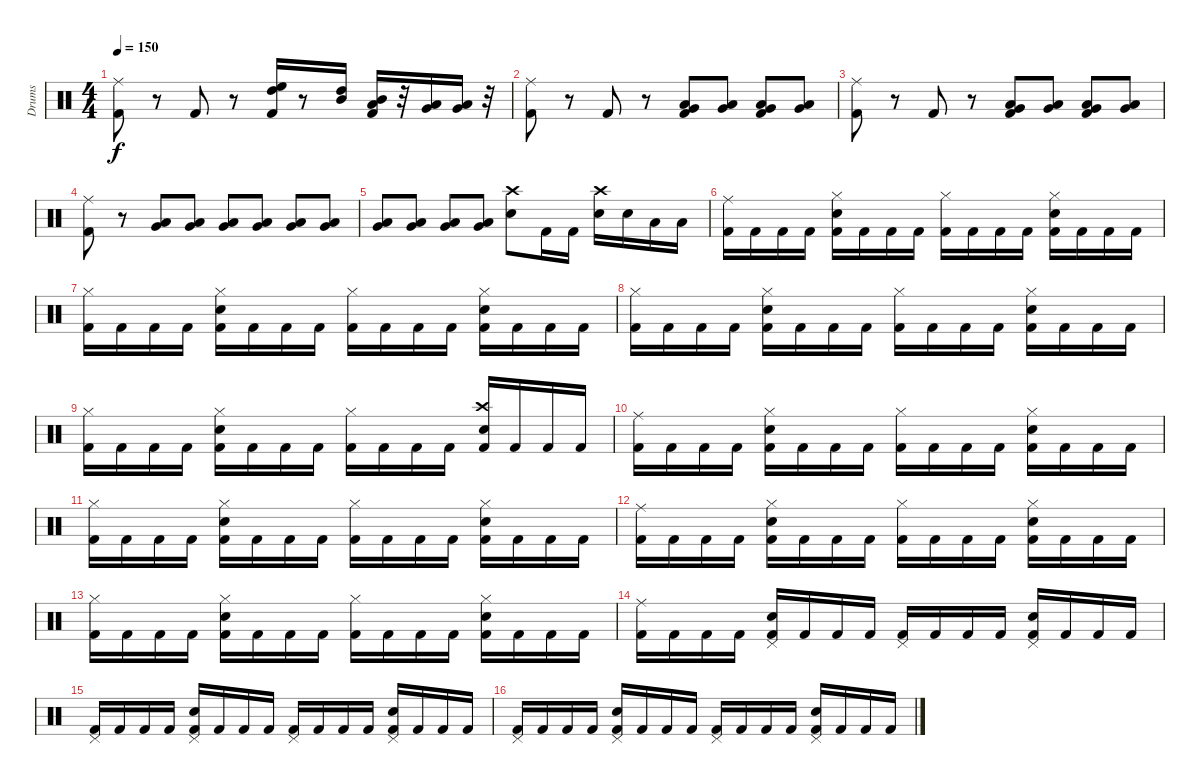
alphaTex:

\track ("Drums" "Drums") {instrument percussion}
\staff {score}
\articulation defaults
\ts (4 4)
\tempo 150
\clef neutral
\ks c
("Ride (middle)" "Kick (hit) 2").8{dy f} r.8 "Kick (hit) 2".8 r.8 ("High Floor Tom (hit)" "High Tom (hit)" "Kick (hit) 2").16 r.8 ("High Tom (hit)" "Mid Tom (hit)").16 ("Low Tom (hit)" "Mid Tom (hit)" "Kick (hit) 2").16 r.32 ("Low Tom (hit)" "Very Low Tom (hit)").16 ("Low Floor Tom (hit)" "Very Low Tom (hit)").16 r.32 |
("Ride (middle)" "Kick (hit) 2").8 r.8 "Kick (hit) 2".8 r.8 ("Very Low Tom (hit)" "Low Floor Tom (hit)" "Kick (hit) 2").8 ("Very Low Tom (hit)" "Low Floor Tom (hit)").8 ("Very Low Tom (hit)" "Low Floor Tom (hit)" "Kick (hit) 2").8 ("Very Low Tom (hit)" "Low Floor Tom (hit)").8 |
("Ride (middle)" "Kick (hit) 2").8 r.8 "Kick (hit) 2".8 r.8 ("Very Low Tom (hit)" "Low Floor Tom (hit)" "Kick (hit) 2").8 ("Very Low Tom (hit)" "Low Floor Tom (hit)").8 ("Very Low Tom (hit)" "Low Floor Tom (hit)" "Kick (hit) 2").8 ("Very Low Tom (hit)" "Low Floor Tom (hit)").8 |
("Ride (middle)" "Kick (hit) 2").8 r.8 ("Very Low Tom (hit)" "Low Floor Tom (hit)").8 ("Very Low Tom (hit)" "Low Floor Tom (hit)").8 ("Very Low Tom (hit)" "Low Floor Tom (hit)").8 ("Very Low Tom (hit)" "Low Floor Tom (hit)").8 ("Very Low Tom (hit)" "Low Floor Tom (hit)").8 ("Very Low Tom (hit)" "Low Floor Tom (hit)").8 |
("Very Low Tom (hit)" "Low Floor Tom (hit)").8 ("Very Low Tom (hit)" "Low Floor Tom (hit)").8 ("Very Low Tom (hit)" "Low Floor Tom (hit)").8 ("Very Low Tom (hit)" "Low Floor Tom (hit)").8 ("Crash high (hit)" "Electric Snare (hit)").8 "Kick (hit) 2".16 "Kick (hit) 2".16 ("Crash high (hit)" "Electric Snare (hit)").16 "Electric Snare (hit)".16 "Low Tom (hit)".16 "Low Floor Tom (hit)".16 |
("Ride (middle)" "Kick (hit) 2").16 "Kick (hit) 2".16 "Kick (hit) 2".16 "Kick (hit) 2".16 ("Hi-Hat (closed)" "Electric Snare (hit)" "Kick (hit) 2").16 "Kick (hit) 2".16 "Kick (hit) 2".16 "Kick (hit) 2".16 ("Hi-Hat (closed)" "Kick (hit) 2").16 "Kick (hit) 2".16 "Kick (hit) 2".16 "Kick (hit) 2".16 ("Hi-Hat (closed)" "Electric Snare (hit)" "Kick (hit) 2").16 "Kick (hit) 2".16 "Kick (hit) 2".16 "Kick (hit) 2".16 |
("Hi-Hat (closed)" "Kick (hit) 2").16 "Kick (hit) 2".16 "Kick (hit) 2".16 "Kick (hit) 2".16 ("Hi-Hat (closed)" "Electric Snare (hit)" "Kick (hit) 2").16 "Kick (hit) 2".16 "Kick (hit) 2".16 "Kick (hit) 2".16 ("Hi-Hat (closed)" "Kick (hit) 2").16 "Kick (hit) 2".16 "Kick (hit) 2".16 "Kick (hit) 2".16 ("Hi-Hat (closed)" "Electric Snare (hit)" "Kick (hit) 2").16 "Kick (hit) 2".16 "Kick (hit) 2".16 "Kick (hit) 2".16 |
("Hi-Hat (closed)" "Kick (hit) 2").16 "Kick (hit) 2".16 "Kick (hit) 2".16 "Kick (hit) 2".16 ("Hi-Hat (closed)" "Electric Snare (hit)" "Kick (hit) 2").16 "Kick (hit) 2".16 "Kick (hit) 2".16 "Kick (hit) 2".16 ("Hi-Hat (closed)" "Kick (hit) 2").16 "Kick (hit) 2".16 "Kick (hit) 2".16 "Kick (hit) 2".16 ("Hi-Hat (closed)" "Electric Snare (hit)" "Kick (hit) 2").16 "Kick (hit) 2".16 "Kick (hit) 2".16 "Kick (hit) 2".16 |
("Hi-Hat (closed)" "Kick (hit) 2").16 "Kick (hit) 2".16 "Kick (hit) 2".16 "Kick (hit) 2".16 ("Hi-Hat (closed)" "Electric Snare (hit)" "Kick (hit) 2").16 "Kick (hit) 2".16 "Kick (hit) 2".16 "Kick (hit) 2".16 ("Hi-Hat (closed)" "Kick (hit) 2").16 "Kick (hit) 2".16 "Kick (hit) 2".16 "Kick (hit) 2".16 ("Crash high (hit)" "Electric Snare (hit)" "Kick (hit) 2").16 "Kick (hit) 2".16 "Kick (hit) 2".16 "Kick (hit) 2".16 |
("Ride (middle)" "Kick (hit) 2").16 "Kick (hit) 2".16 "Kick (hit) 2".16 "Kick (hit) 2".16 ("Hi-Hat (closed)" "Electric Snare (hit)" "Kick (hit) 2").16 "Kick (hit) 2".16 "Kick (hit) 2".16 "Kick (hit) 2".16 ("Hi-Hat (closed)" "Kick (hit) 2").16 "Kick (hit) 2".16 "Kick (hit) 2".16 "Kick (hit) 2".16 ("Hi-Hat (closed)" "Electric Snare (hit)" "Kick (hit) 2").16 "Kick (hit) 2".16 "Kick (hit) 2".16 "Kick (hit) 2".16 |
("Hi-Hat (closed)" "Kick (hit) 2").16 "Kick (hit) 2".16 "Kick (hit) 2".16 "Kick (hit) 2".16 ("Hi-Hat (closed)" "Electric Snare (hit)" "Kick (hit) 2").16 "Kick (hit) 2".16 "Kick (hit) 2".16 "Kick (hit) 2".16 ("Hi-Hat (closed)" "Kick (hit) 2").16 "Kick (hit) 2".16 "Kick (hit) 2".16 "Kick (hit) 2".16 ("Hi-Hat (closed)" "Electric Snare (hit)" "Kick (hit) 2").16 "Kick (hit) 2".16 "Kick (hit) 2".16 "Kick (hit) 2".16 |
("Ride (middle)" "Kick (hit) 2").16 "Kick (hit) 2".16 "Kick (hit) 2".16 "Kick (hit) 2".16 ("Hi-Hat (closed)" "Electric Snare (hit)" "Kick (hit) 2").16 "Kick (hit) 2".16 "Kick (hit) 2".16 "Kick (hit) 2".16 ("Hi-Hat (closed)" "Kick (hit) 2").16 "Kick (hit) 2".16 "Kick (hit) 2".16 "Kick (hit) 2".16 ("Hi-Hat (closed)" "Electric Snare (hit)" "Kick (hit) 2").16 "Kick (hit) 2".16 "Kick (hit) 2".16 "Kick (hit) 2".16 |
("Hi-Hat (closed)" "Kick (hit) 2").16 "Kick (hit) 2".16 "Kick (hit) 2".16 "Kick (hit) 2".16 ("Hi-Hat (closed)" "Electric Snare (hit)" "Kick (hit) 2").16 "Kick (hit) 2".16 "Kick (hit) 2".16 "Kick (hit) 2".16 ("Hi-Hat (closed)" "Kick (hit) 2").16 "Kick (hit) 2".16 "Kick (hit) 2".16 "Kick (hit) 2".16 ("Hi-Hat (closed)" "Electric Snare (hit)" "Kick (hit) 2").16 "Kick (hit) 2".16 "Kick (hit) 2".16 "Kick (hit) 2".16 |
("Ride (middle)" "Kick (hit) 2").16 "Kick (hit) 2".16 "Kick (hit) 2".16 "Kick (hit) 2".16 ("Pedal Hi-Hat (hit)" "Electric Snare (hit)" "Kick (hit) 2").16 "Kick (hit) 2".16 "Kick (hit) 2".16 "Kick (hit) 2".16 ("Pedal Hi-Hat (hit)" "Kick (hit) 2").16 "Kick (hit) 2".16 "Kick (hit) 2".16 "Kick (hit) 2".16 ("Pedal Hi-Hat (hit)" "Electric Snare (hit)" "Kick (hit) 2").16 "Kick (hit) 2".16 "Kick (hit) 2".16 "Kick (hit) 2".16 |
("Pedal Hi-Hat (hit)" "Kick (hit) 2").16 "Kick (hit) 2".16 "Kick (hit) 2".16 "Kick (hit) 2".16 ("Pedal Hi-Hat (hit)" "Electric Snare (hit)" "Kick (hit) 2").16 "Kick (hit) 2".16 "Kick (hit) 2".16 "Kick (hit) 2".16 ("Pedal Hi-Hat (hit)" "Kick (hit) 2").16 "Kick (hit) 2".16 "Kick (hit) 2".16 "Kick (hit) 2".16 ("Pedal Hi-Hat (hit)" "Electric Snare (hit)" "Kick (hit) 2").16 "Kick (hit) 2".16 "Kick (hit) 2".16 "Kick (hit) 2".16 |
("Pedal Hi-Hat (hit)" "Kick (hit) 2").16 "Kick (hit) 2".16 "Kick (hit) 2".16 "Kick (hit) 2".16 ("Pedal Hi-Hat (hit)" "Electric Snare (hit)" "Kick (hit) 2").16 "Kick (hit) 2".16 "Kick (hit) 2".16 "Kick (hit) 2".16 ("Pedal Hi-Hat (hit)" "Kick (hit) 2").16 "Kick (hit) 2".16 "Kick (hit) 2".16 "Kick (hit) 2".16 ("Pedal Hi-Hat (hit)" "Electric Snare (hit)" "Kick (hit) 2").16 "Kick (hit) 2".16 "Kick (hit) 2".16 "Kick (hit) 2".16
